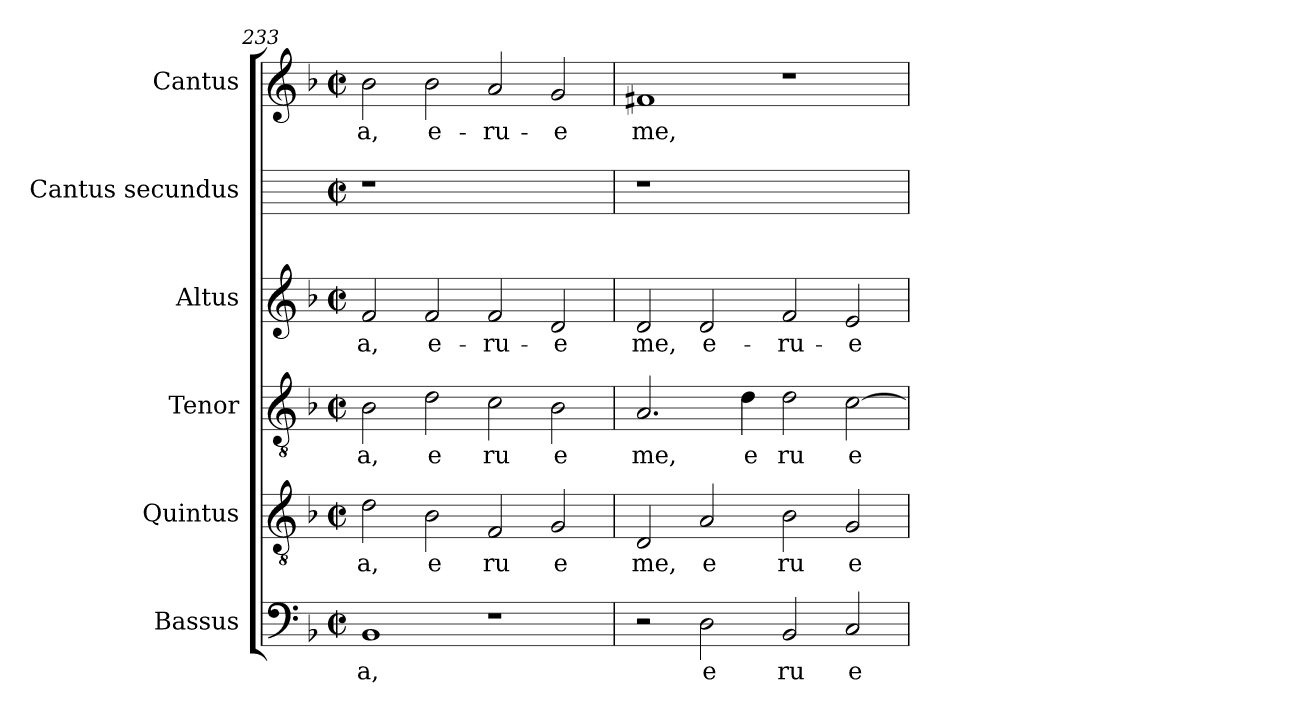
**kern	**text	**kern	**text	**kern	**text	**kern	**text	**kern	**kern	**text
*part6	*part6	*part5	*part5	*part4	*part4	*part3	*part3	*part2	*part1	*part1
*staff6	*staff6	*staff5	*staff5	*staff4	*staff4	*staff3	*staff3	*staff2	*staff1	*staff1
*I"Bassus	*	*I"Quintus	*	*I"Tenor	*	*I"Altus	*	*I"Cantus  secundus	*I"Cantus	*
*I'B	*	*I'Q	*	*I'T	*	*I'A	*	*	*I'C	*
*clefF4	*	*clefGv2	*	*clefGv2	*	*clefG2	*	*	*clefG2	*
*k[b-]	*	*k[b-]	*	*k[b-]	*	*k[b-]	*	*k[]	*k[b-]	*
*F:	*	*F:	*	*F:	*	*F:	*	*C:	*F:	*
*M2/2	*	*M2/2	*	*M2/2	*	*M2/2	*	*M2/2	*M2/2	*
*met(c|)	*	*met(c|)	*	*met(c|)	*	*met(c|)	*	*met(c|)	*met(c|)	*
=233	=233	=233	=233	=233	=233	=233	=233	=233	=233	=233
!	!LO:LY:b:cj	!	!LO:LY:b:cj	!	!LO:LY:b:cj	!	!LO:LY:b:cj	!	!	!LO:LY:b:cj
1BB-	a,	2d\	a,	2B-\	a,	2f/	-a,	1r	2b-\	-a,
!	!	!	!LO:LY:b:cj	!	!LO:LY:b:cj	!	!LO:LY:b:cj	!	!	!LO:LY:b:cj
.	.	2B-\	e	2d\	e	2f/	e-	.	2b-\	e-
!	!	!	!LO:LY:b:cj	!	!LO:LY:b:cj	!	!LO:LY:b:cj	!	!	!LO:LY:b:cj
1r	.	2F/	ru	2c\	ru	2f/	-ru-	1ryy	2a/	-ru-
!	!	!	!LO:LY:b:cj	!	!LO:LY:b:cj	!	!LO:LY:b:cj	!	!	!LO:LY:b:cj
.	.	2G/	e	2B-\	e	2d/	-e	.	2g/	-e
=234	=234	=234	=234	=234	=234	=234	=234	=234	=234	=234
!	!	!	!LO:LY:b:cj	!	!LO:LY:b:cj	!	!LO:LY:b:cj	!	!	!LO:LY:b:cj
2r	.	2D/	me,	2.A/	me,	2d/	me,	1r	1f#X	me,
!	!LO:LY:b:cj	!	!LO:LY:b:cj	!	!	!	!LO:LY:b:cj	!	!	!
2D\	e	2A/	e	.	.	2d/	e-	.	.	.
!	!	!	!	!	!LO:LY:b:cj	!	!	!	!	!
.	.	.	.	4d\	e	.	.	.	.	.
!	!LO:LY:b:cj	!	!LO:LY:b:cj	!	!LO:LY:b:cj	!	!LO:LY:b:cj	!	!	!
2BB-/	ru	2B-\	ru	2d\	ru	2f/	-ru-	1ryy	1r	.
!	!LO:LY:b:cj	!	!LO:LY:b:cj	!	!LO:LY:b:cj	!	!LO:LY:b:cj	!	!	!
2C/	e	2G/	e	[<2c\	e	2e/	-e	.	.	.
=	=	=	=	=	=	=	=	=	=	=
*-	*-	*-	*-	*-	*-	*-	*-	*-	*-	*-
